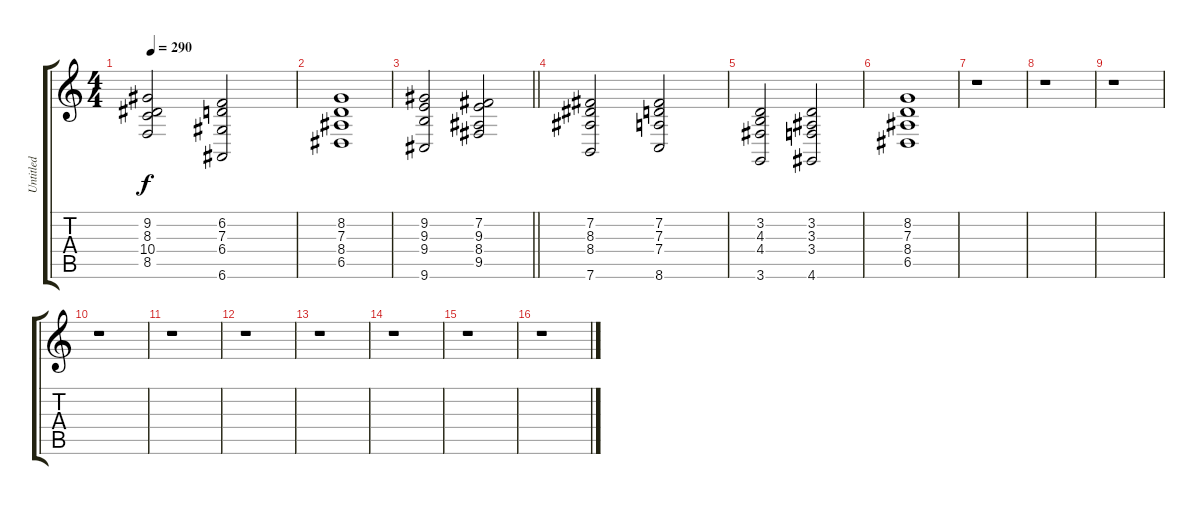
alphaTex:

\track ("Untitled" "Untitled") {instrument acousticgrandpiano}
\staff {score tabs}
\tuning (E4 B3 G3 D3 A2 E2) {hide}
\ts (4 4)
\tempo 290
\clef g2
\ks c
(9.2 8.3 10.4 8.5).2{dy f} (6.2 7.3 6.4 6.6).2 |
(8.2 7.3 8.4 6.5).1 |
\barLineRight lightlight
(9.2 9.3 9.4 9.6).2 (7.2 9.3 8.4 9.5).2 |
(7.2 8.3 8.4 7.6).2 (7.2 7.3 7.4 8.6).2 |
(3.2 4.3 4.4 3.6).2 (3.2 3.3 3.4 4.6).2 |
(8.2 7.3 8.4 6.5).1 |
r.1 |
r.1 |
r.1 |
r.1 |
r.1 |
r.1 |
r.1 |
r.1 |
r.1 |
r.1
